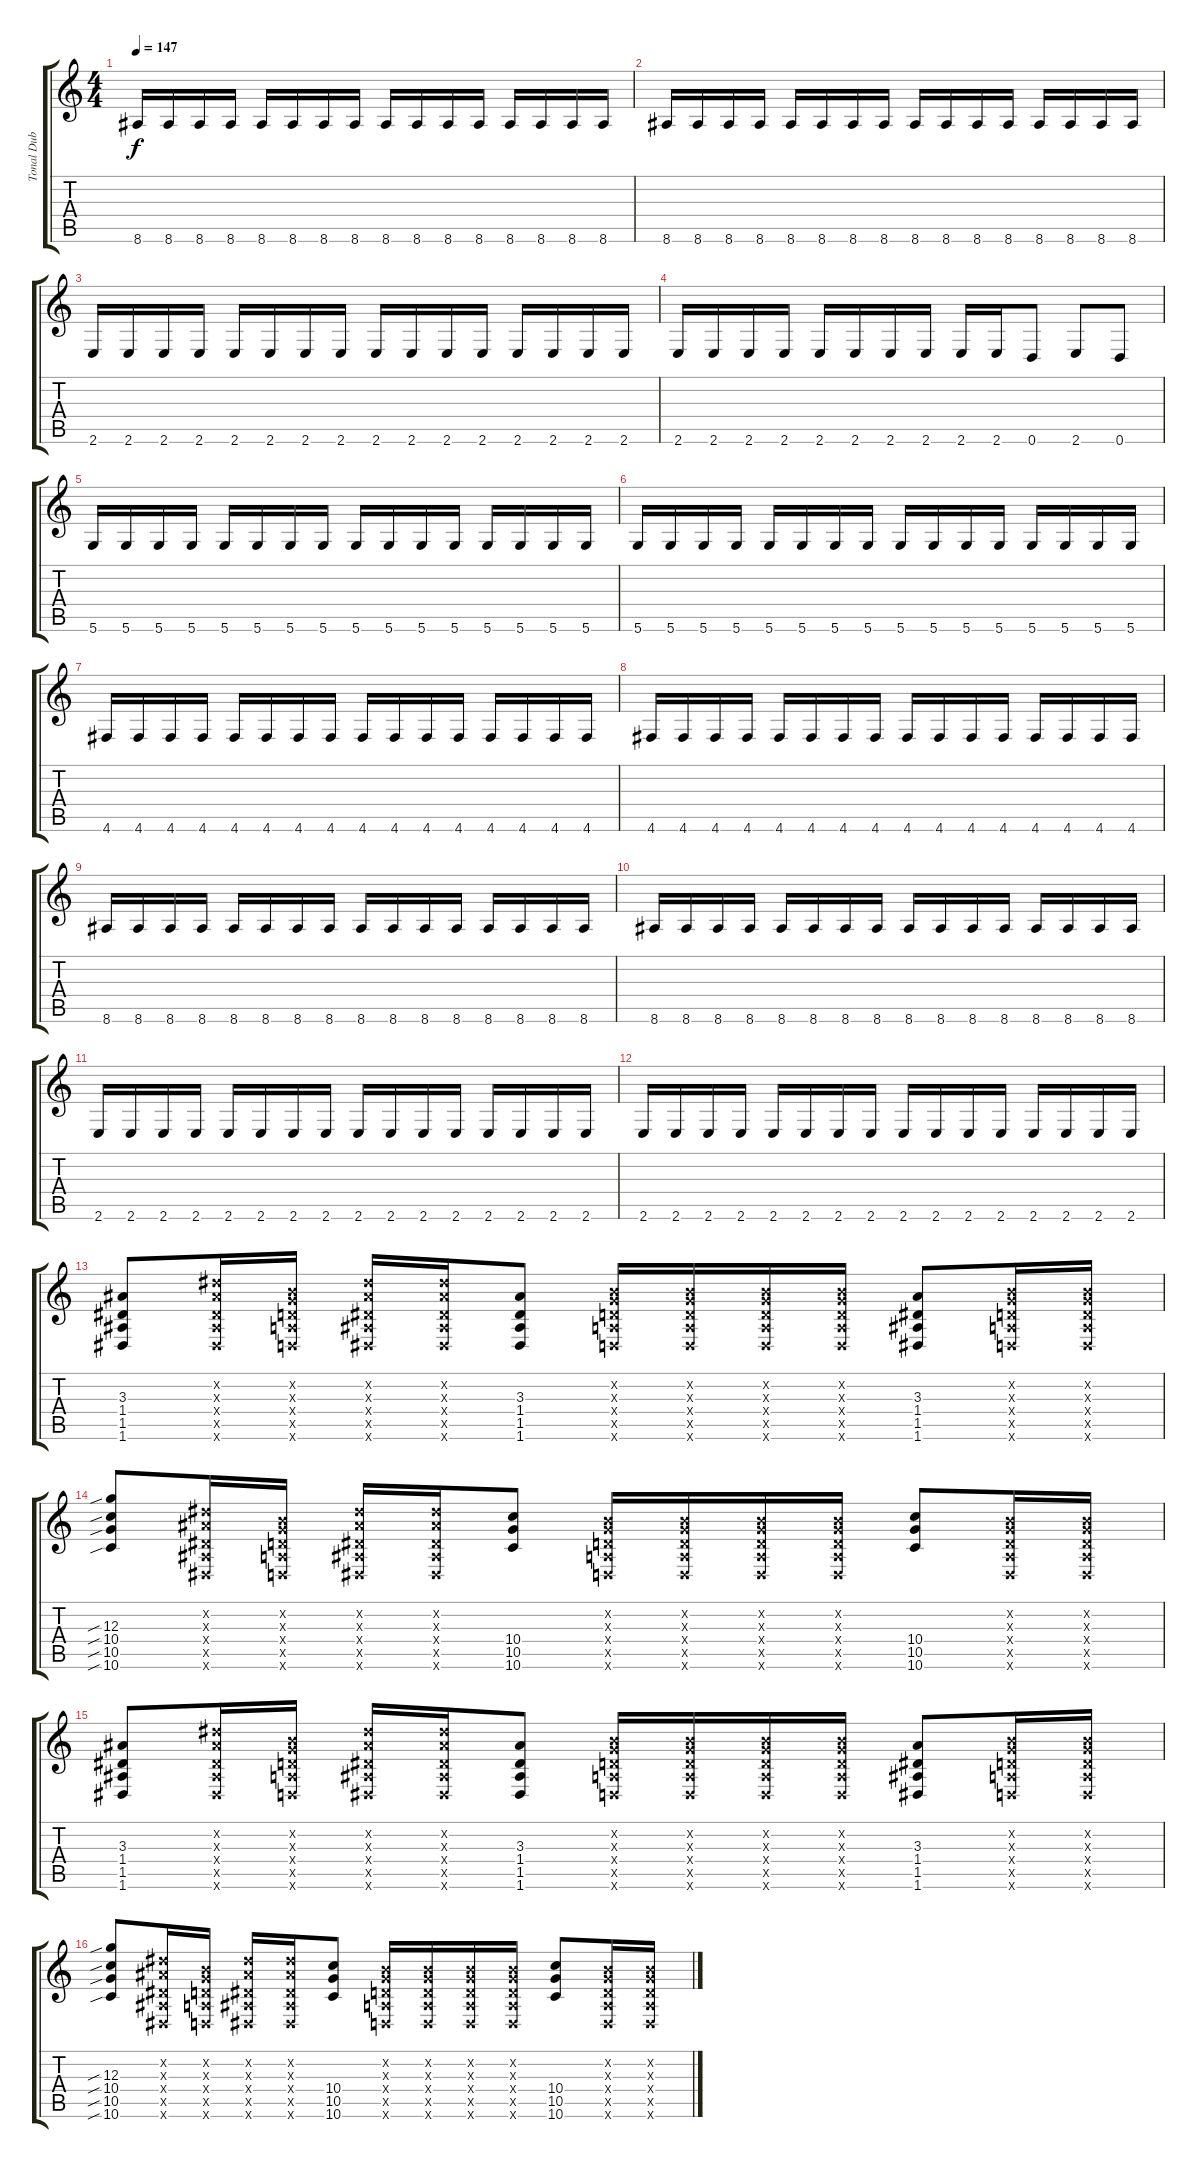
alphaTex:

\track ("Tonal Dub II" "Tonal Dub ") {instrument overdrivenguitar}
\staff {score tabs}
\tuning (E4 B3 G3 D3 A2 D2) {hide}
\ts (4 4)
\tempo 147
\clef g2
\ks c
8.6.16{dy f} 8.6.16 8.6.16 8.6.16 8.6.16 8.6.16 8.6.16 8.6.16 8.6.16 8.6.16 8.6.16 8.6.16 8.6.16 8.6.16 8.6.16 8.6.16 |
8.6.16 8.6.16 8.6.16 8.6.16 8.6.16 8.6.16 8.6.16 8.6.16 8.6.16 8.6.16 8.6.16 8.6.16 8.6.16 8.6.16 8.6.16 8.6.16 |
2.6.16 2.6.16 2.6.16 2.6.16 2.6.16 2.6.16 2.6.16 2.6.16 2.6.16 2.6.16 2.6.16 2.6.16 2.6.16 2.6.16 2.6.16 2.6.16 |
2.6.16 2.6.16 2.6.16 2.6.16 2.6.16 2.6.16 2.6.16 2.6.16 2.6.16 2.6.16 0.6.8 2.6.8 0.6.8 |
5.6.16 5.6.16 5.6.16 5.6.16 5.6.16 5.6.16 5.6.16 5.6.16 5.6.16 5.6.16 5.6.16 5.6.16 5.6.16 5.6.16 5.6.16 5.6.16 |
5.6.16 5.6.16 5.6.16 5.6.16 5.6.16 5.6.16 5.6.16 5.6.16 5.6.16 5.6.16 5.6.16 5.6.16 5.6.16 5.6.16 5.6.16 5.6.16 |
4.6.16 4.6.16 4.6.16 4.6.16 4.6.16 4.6.16 4.6.16 4.6.16 4.6.16 4.6.16 4.6.16 4.6.16 4.6.16 4.6.16 4.6.16 4.6.16 |
4.6.16 4.6.16 4.6.16 4.6.16 4.6.16 4.6.16 4.6.16 4.6.16 4.6.16 4.6.16 4.6.16 4.6.16 4.6.16 4.6.16 4.6.16 4.6.16 |
8.6.16 8.6.16 8.6.16 8.6.16 8.6.16 8.6.16 8.6.16 8.6.16 8.6.16 8.6.16 8.6.16 8.6.16 8.6.16 8.6.16 8.6.16 8.6.16 |
8.6.16 8.6.16 8.6.16 8.6.16 8.6.16 8.6.16 8.6.16 8.6.16 8.6.16 8.6.16 8.6.16 8.6.16 8.6.16 8.6.16 8.6.16 8.6.16 |
2.6.16 2.6.16 2.6.16 2.6.16 2.6.16 2.6.16 2.6.16 2.6.16 2.6.16 2.6.16 2.6.16 2.6.16 2.6.16 2.6.16 2.6.16 2.6.16 |
2.6.16 2.6.16 2.6.16 2.6.16 2.6.16 2.6.16 2.6.16 2.6.16 2.6.16 2.6.16 2.6.16 2.6.16 2.6.16 2.6.16 2.6.16 2.6.16 |
(3.3 1.4 1.5 1.6).8 (4.2{x} 3.3{x} 1.4{x} 1.5{x} 1.6{x}).16 (0.2{x} 0.3{x} 0.4{x} 0.5{x} 0.6{x}).16 (4.2{x} 3.3{x} 1.4{x} 1.5{x} 1.6{x}).16 (4.2{x} 3.3{x} 1.4{x} 1.5{x} 1.6{x}).16 (3.3 1.4 1.5 1.6).8 (0.2{x} 0.3{x} 0.4{x} 0.5{x} 0.6{x}).16 (0.2{x} 0.3{x} 0.4{x} 0.5{x} 0.6{x}).16 (0.2{x} 0.3{x} 0.4{x} 0.5{x} 0.6{x}).16 (0.2{x} 0.3{x} 0.4{x} 0.5{x} 0.6{x}).16 (3.3 1.4 1.5 1.6).8 (0.2{x} 0.3{x} 0.4{x} 0.5{x} 0.6{x}).16 (0.2{x} 0.3{x} 0.4{x} 0.5{x} 0.6{x}).16 |
(12.3{sib} 10.4{sib} 10.5{sib} 10.6{sib}).8 (4.2{x} 3.3{x} 1.4{x} 1.5{x} 1.6{x}).16 (0.2{x} 0.3{x} 0.4{x} 0.5{x} 0.6{x}).16 (4.2{x} 3.3{x} 1.4{x} 1.5{x} 1.6{x}).16 (4.2{x} 3.3{x} 1.4{x} 1.5{x} 1.6{x}).16 (10.4 10.5 10.6).8 (0.2{x} 0.3{x} 0.4{x} 0.5{x} 0.6{x}).16 (0.2{x} 0.3{x} 0.4{x} 0.5{x} 0.6{x}).16 (0.2{x} 0.3{x} 0.4{x} 0.5{x} 0.6{x}).16 (0.2{x} 0.3{x} 0.4{x} 0.5{x} 0.6{x}).16 (10.4 10.5 10.6).8 (0.2{x} 0.3{x} 0.4{x} 0.5{x} 0.6{x}).16 (0.2{x} 0.3{x} 0.4{x} 0.5{x} 0.6{x}).16 |
(3.3 1.4 1.5 1.6).8 (4.2{x} 3.3{x} 1.4{x} 1.5{x} 1.6{x}).16 (0.2{x} 0.3{x} 0.4{x} 0.5{x} 0.6{x}).16 (4.2{x} 3.3{x} 1.4{x} 1.5{x} 1.6{x}).16 (4.2{x} 3.3{x} 1.4{x} 1.5{x} 1.6{x}).16 (3.3 1.4 1.5 1.6).8 (0.2{x} 0.3{x} 0.4{x} 0.5{x} 0.6{x}).16 (0.2{x} 0.3{x} 0.4{x} 0.5{x} 0.6{x}).16 (0.2{x} 0.3{x} 0.4{x} 0.5{x} 0.6{x}).16 (0.2{x} 0.3{x} 0.4{x} 0.5{x} 0.6{x}).16 (3.3 1.4 1.5 1.6).8 (0.2{x} 0.3{x} 0.4{x} 0.5{x} 0.6{x}).16 (0.2{x} 0.3{x} 0.4{x} 0.5{x} 0.6{x}).16 |
(12.3{sib} 10.4{sib} 10.5{sib} 10.6{sib}).8 (4.2{x} 3.3{x} 1.4{x} 1.5{x} 1.6{x}).16 (0.2{x} 0.3{x} 0.4{x} 0.5{x} 0.6{x}).16 (4.2{x} 3.3{x} 1.4{x} 1.5{x} 1.6{x}).16 (4.2{x} 3.3{x} 1.4{x} 1.5{x} 1.6{x}).16 (10.4 10.5 10.6).8 (0.2{x} 0.3{x} 0.4{x} 0.5{x} 0.6{x}).16 (0.2{x} 0.3{x} 0.4{x} 0.5{x} 0.6{x}).16 (0.2{x} 0.3{x} 0.4{x} 0.5{x} 0.6{x}).16 (0.2{x} 0.3{x} 0.4{x} 0.5{x} 0.6{x}).16 (10.4 10.5 10.6).8 (0.2{x} 0.3{x} 0.4{x} 0.5{x} 0.6{x}).16 (0.2{x} 0.3{x} 0.4{x} 0.5{x} 0.6{x}).16
